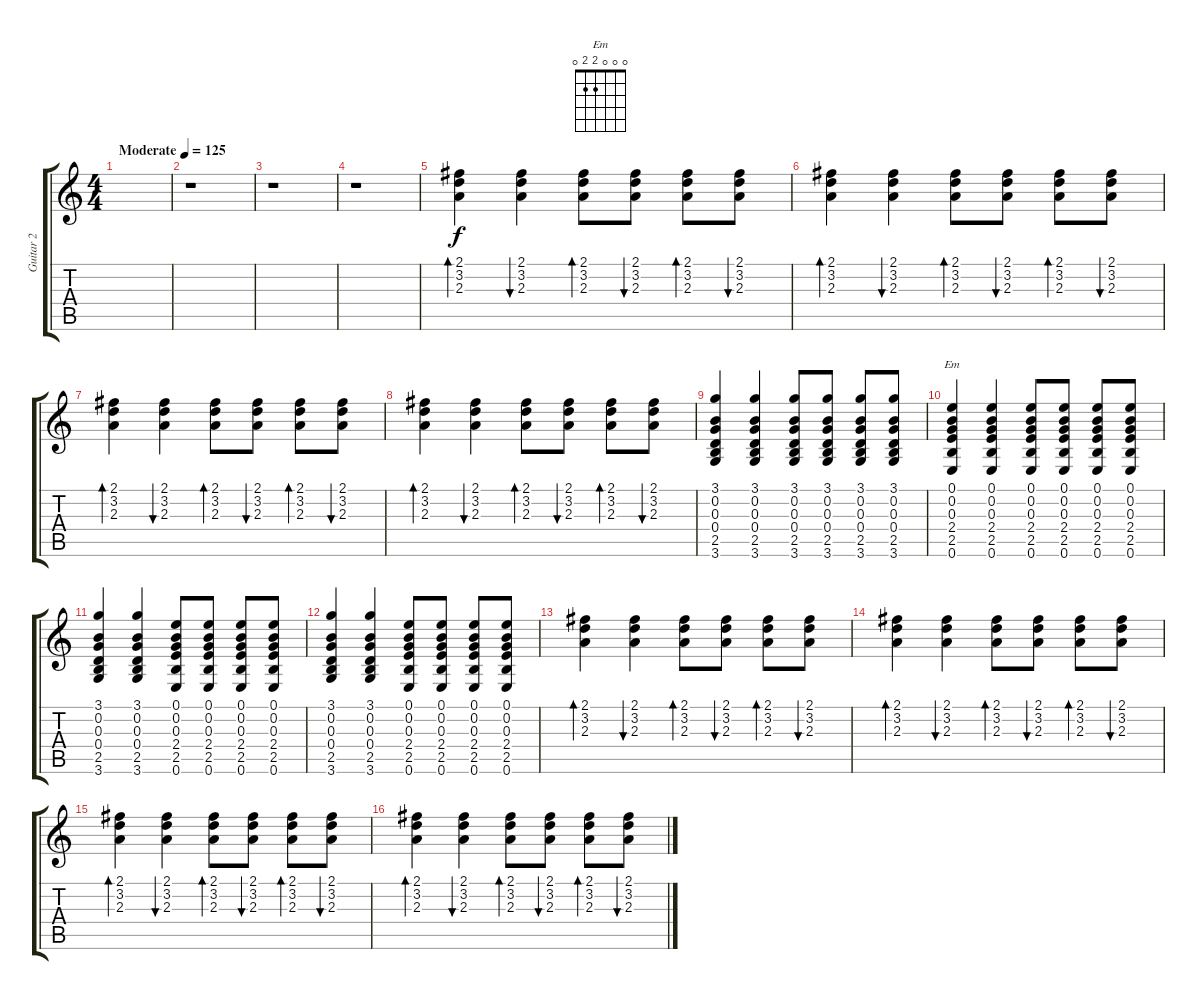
\track ("Guitar 2" "Guitar 2") {instrument electricguitarclean}
\staff {score tabs}
\tuning (E4 B3 G3 D3 A2 E2) {hide}
\chord ("Em" 0 0 0 2 2 0)
\ts (4 4)
\tempo (125 "Moderate")
\clef g2
\ks c
|
r.1 |
r.1 |
r.1 |
(2.1 3.2 2.3).4{bd 240} (2.1 3.2 2.3).4{bu 240} (2.1 3.2 2.3).8{bd 240} (2.1 3.2 2.3).8{bu 240} (2.1 3.2 2.3).8{bd 240} (2.1 3.2 2.3).8{bu 240} |
(2.1 3.2 2.3).4{bd 240} (2.1 3.2 2.3).4{bu 240} (2.1 3.2 2.3).8{bd 240} (2.1 3.2 2.3).8{bu 240} (2.1 3.2 2.3).8{bd 240} (2.1 3.2 2.3).8{bu 240} |
(2.1 3.2 2.3).4{bd 240} (2.1 3.2 2.3).4{bu 240} (2.1 3.2 2.3).8{bd 240} (2.1 3.2 2.3).8{bu 240} (2.1 3.2 2.3).8{bd 240} (2.1 3.2 2.3).8{bu 240} |
(2.1 3.2 2.3).4{bd 240} (2.1 3.2 2.3).4{bu 240} (2.1 3.2 2.3).8{bd 240} (2.1 3.2 2.3).8{bu 240} (2.1 3.2 2.3).8{bd 240} (2.1 3.2 2.3).8{bu 240} |
(3.1 0.2 0.3 0.4 2.5 3.6).4 (3.1 0.2 0.3 0.4 2.5 3.6).4 (3.1 0.2 0.3 0.4 2.5 3.6).8 (3.1 0.2 0.3 0.4 2.5 3.6).8 (3.1 0.2 0.3 0.4 2.5 3.6).8 (3.1 0.2 0.3 0.4 2.5 3.6).8 |
(0.1 0.2 0.3 2.4 2.5 0.6).4{ch "Em"} (0.1 0.2 0.3 2.4 2.5 0.6).4 (0.1 0.2 0.3 2.4 2.5 0.6).8 (0.1 0.2 0.3 2.4 2.5 0.6).8 (0.1 0.2 0.3 2.4 2.5 0.6).8 (0.1 0.2 0.3 2.4 2.5 0.6).8 |
(3.1 0.2 0.3 0.4 2.5 3.6).4 (3.1 0.2 0.3 0.4 2.5 3.6).4 (0.1 0.2 0.3 2.4 2.5 0.6).8 (0.1 0.2 0.3 2.4 2.5 0.6).8 (0.1 0.2 0.3 2.4 2.5 0.6).8 (0.1 0.2 0.3 2.4 2.5 0.6).8 |
(3.1 0.2 0.3 0.4 2.5 3.6).4 (3.1 0.2 0.3 0.4 2.5 3.6).4 (0.1 0.2 0.3 2.4 2.5 0.6).8 (0.1 0.2 0.3 2.4 2.5 0.6).8 (0.1 0.2 0.3 2.4 2.5 0.6).8 (0.1 0.2 0.3 2.4 2.5 0.6).8 |
(2.1 3.2 2.3).4{bd 240} (2.1 3.2 2.3).4{bu 240} (2.1 3.2 2.3).8{bd 240} (2.1 3.2 2.3).8{bu 240} (2.1 3.2 2.3).8{bd 240} (2.1 3.2 2.3).8{bu 240} |
(2.1 3.2 2.3).4{bd 240} (2.1 3.2 2.3).4{bu 240} (2.1 3.2 2.3).8{bd 240} (2.1 3.2 2.3).8{bu 240} (2.1 3.2 2.3).8{bd 240} (2.1 3.2 2.3).8{bu 240} |
(2.1 3.2 2.3).4{bd 240} (2.1 3.2 2.3).4{bu 240} (2.1 3.2 2.3).8{bd 240} (2.1 3.2 2.3).8{bu 240} (2.1 3.2 2.3).8{bd 240} (2.1 3.2 2.3).8{bu 240} |
(2.1 3.2 2.3).4{bd 240} (2.1 3.2 2.3).4{bu 240} (2.1 3.2 2.3).8{bd 240} (2.1 3.2 2.3).8{bu 240} (2.1 3.2 2.3).8{bd 240} (2.1 3.2 2.3).8{bu 240}
